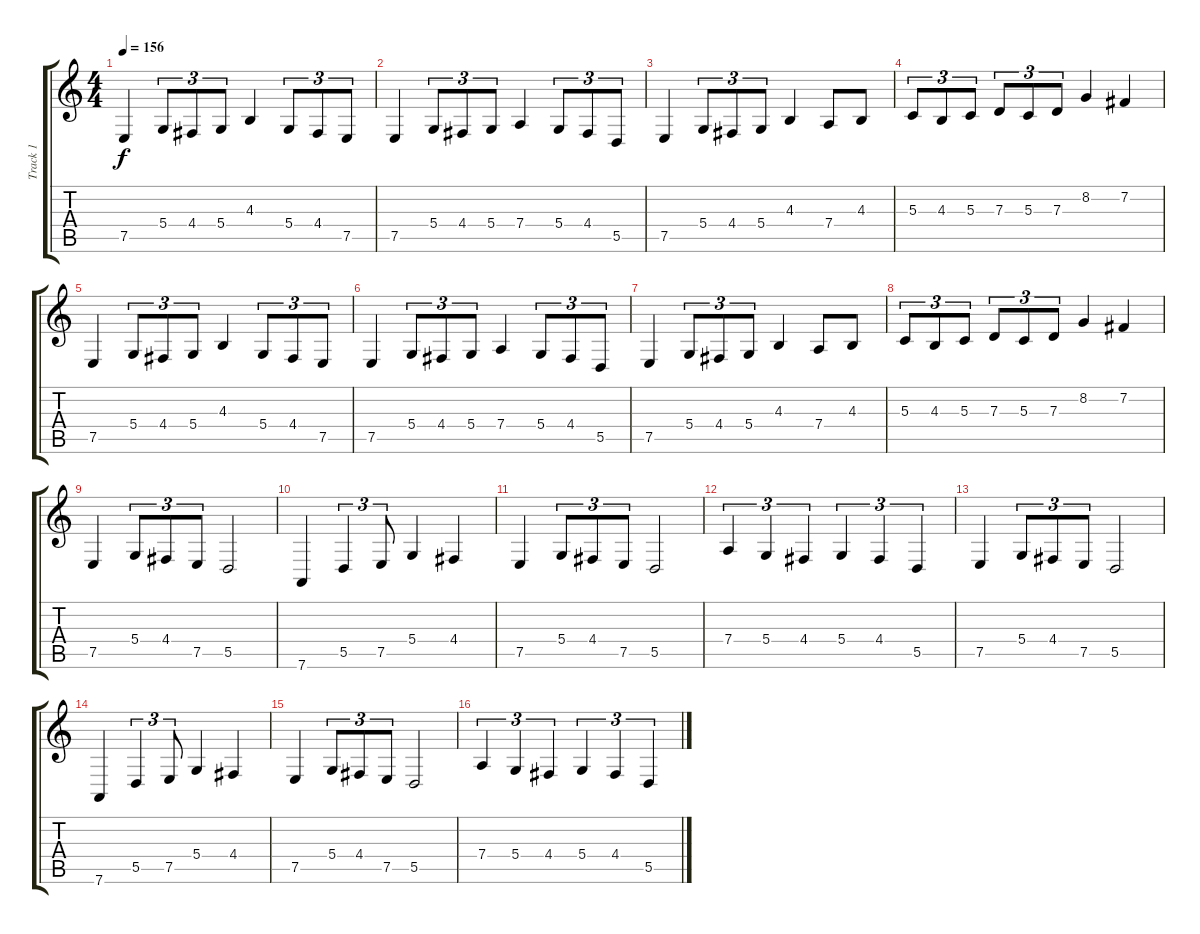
\track ("Track 1" "Track 1") {instrument stringensemble1}
\staff {score tabs}
\tuning (E4 B3 G3 D3 A2 D2) {hide}
\ts (4 4)
\tempo 156
\clef g2
\ks c
7.5.4{dy f} 5.4.8{tu (3 2)} 4.4.8{tu (3 2)} 5.4.8{tu (3 2)} 4.3.4 5.4.8{tu (3 2)} 4.4.8{tu (3 2)} 7.5.8{tu (3 2)} |
7.5.4 5.4.8{tu (3 2)} 4.4.8{tu (3 2)} 5.4.8{tu (3 2)} 7.4.4 5.4.8{tu (3 2)} 4.4.8{tu (3 2)} 5.5.8{tu (3 2)} |
7.5.4 5.4.8{tu (3 2)} 4.4.8{tu (3 2)} 5.4.8{tu (3 2)} 4.3.4 7.4.8 4.3.8 |
5.3.8{tu (3 2)} 4.3.8{tu (3 2)} 5.3.8{tu (3 2)} 7.3.8{tu (3 2)} 5.3.8{tu (3 2)} 7.3.8{tu (3 2)} 8.2.4 7.2.4 |
7.5.4 5.4.8{tu (3 2)} 4.4.8{tu (3 2)} 5.4.8{tu (3 2)} 4.3.4 5.4.8{tu (3 2)} 4.4.8{tu (3 2)} 7.5.8{tu (3 2)} |
7.5.4 5.4.8{tu (3 2)} 4.4.8{tu (3 2)} 5.4.8{tu (3 2)} 7.4.4 5.4.8{tu (3 2)} 4.4.8{tu (3 2)} 5.5.8{tu (3 2)} |
7.5.4 5.4.8{tu (3 2)} 4.4.8{tu (3 2)} 5.4.8{tu (3 2)} 4.3.4 7.4.8 4.3.8 |
5.3.8{tu (3 2)} 4.3.8{tu (3 2)} 5.3.8{tu (3 2)} 7.3.8{tu (3 2)} 5.3.8{tu (3 2)} 7.3.8{tu (3 2)} 8.2.4 7.2.4 |
7.5.4 5.4.8{tu (3 2)} 4.4.8{tu (3 2)} 7.5.8{tu (3 2)} 5.5.2 |
7.6.4 5.5.4{tu (3 2)} 7.5.8{tu (3 2)} 5.4.4 4.4.4 |
7.5.4 5.4.8{tu (3 2)} 4.4.8{tu (3 2)} 7.5.8{tu (3 2)} 5.5.2 |
7.4.4{tu (3 2)} 5.4.4{tu (3 2)} 4.4.4{tu (3 2)} 5.4.4{tu (3 2)} 4.4.4{tu (3 2)} 5.5.4{tu (3 2)} |
7.5.4 5.4.8{tu (3 2)} 4.4.8{tu (3 2)} 7.5.8{tu (3 2)} 5.5.2 |
7.6.4 5.5.4{tu (3 2)} 7.5.8{tu (3 2)} 5.4.4 4.4.4 |
7.5.4 5.4.8{tu (3 2)} 4.4.8{tu (3 2)} 7.5.8{tu (3 2)} 5.5.2 |
7.4.4{tu (3 2)} 5.4.4{tu (3 2)} 4.4.4{tu (3 2)} 5.4.4{tu (3 2)} 4.4.4{tu (3 2)} 5.5.4{tu (3 2)}
